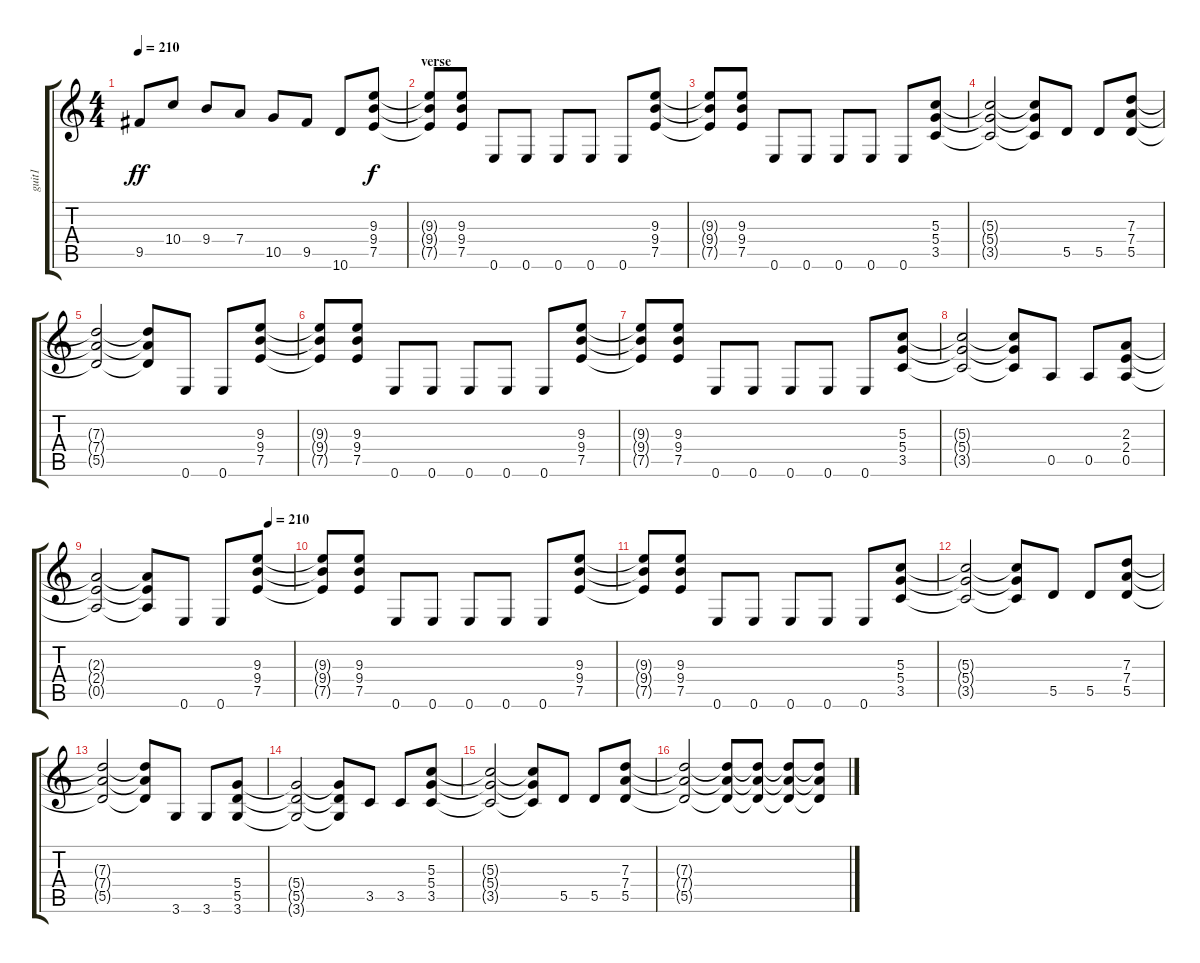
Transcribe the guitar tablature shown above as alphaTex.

\track ("guit1" "guit1") {instrument acousticguitarsteel}
\staff {score tabs}
\tuning (E4 B3 G3 D3 A2 E2) {hide}
\ts (4 4)
\tempo 210
\clef g2
\ks c
9.5{t}.8{dy ff} 10.4.8 9.4.8 7.4.8 10.5.8 9.5.8 10.6.8 (9.3 9.4 7.5).8{dy f} |
\section ("" "verse")
(9.3{t} 9.4{t} 7.5{t}).8 (9.3 9.4 7.5).8 0.6.8 0.6.8 0.6.8 0.6.8 0.6.8 (9.3 9.4 7.5).8 |
(9.3{t} 9.4{t} 7.5{t}).8 (9.3 9.4 7.5).8 0.6.8 0.6.8 0.6.8 0.6.8 0.6.8 (5.3 5.4 3.5).8 |
(5.3{t} 5.4{t} 3.5{t}).2 (5.3{t} 5.4{t} 3.5{t}).8 5.5.8 5.5.8 (7.3 7.4 5.5).8 |
(7.3{t} 7.4{t} 5.5{t}).2 (7.3{t} 7.4{t} 5.5{t}).8 0.6.8 0.6.8 (9.3 9.4 7.5).8 |
(9.3{t} 9.4{t} 7.5{t}).8 (9.3 9.4 7.5).8 0.6.8 0.6.8 0.6.8 0.6.8 0.6.8 (9.3 9.4 7.5).8 |
(9.3{t} 9.4{t} 7.5{t}).8 (9.3 9.4 7.5).8 0.6.8 0.6.8 0.6.8 0.6.8 0.6.8 (5.3 5.4 3.5).8 |
(5.3{t} 5.4{t} 3.5{t}).2 (5.3{t} 5.4{t} 3.5{t}).8 0.5.8 0.5.8 (2.3 2.4 0.5).8 |
\tempo (210 0.875)
(2.3{t} 2.4{t} 0.5{t}).2 (2.3{t} 2.4{t} 0.5{t}).8 0.6.8 0.6.8 (9.3 9.4 7.5).8{instrument distortionguitar} |
(9.3{t} 9.4{t} 7.5{t}).8 (9.3 9.4 7.5).8 0.6.8 0.6.8 0.6.8 0.6.8 0.6.8 (9.3 9.4 7.5).8 |
(9.3{t} 9.4{t} 7.5{t}).8 (9.3 9.4 7.5).8 0.6.8 0.6.8 0.6.8 0.6.8 0.6.8 (5.3 5.4 3.5).8 |
(5.3{t} 5.4{t} 3.5{t}).2 (5.3{t} 5.4{t} 3.5{t}).8 5.5.8 5.5.8 (7.3 7.4 5.5).8 |
(7.3{t} 7.4{t} 5.5{t}).2 (7.3{t} 7.4{t} 5.5{t}).8 3.6.8 3.6.8 (5.4 5.5 3.6).8 |
(5.4{t} 5.5{t} 3.6{t}).2 (5.4{t} 5.5{t} 3.6{t}).8 3.5.8 3.5.8 (5.3 5.4 3.5).8 |
(5.3{t} 5.4{t} 3.5{t}).2 (5.3{t} 5.4{t} 3.5{t}).8 5.5.8 5.5.8 (7.3 7.4 5.5).8 |
(7.3{t} 7.4{t} 5.5{t}).2 (7.3{t} 7.4{t} 5.5{t}).8 (7.3{t} 7.4{t} 5.5{t}).8 (7.3{t} 7.4{t} 5.5{t}).8 (7.3{t} 7.4{t} 5.5{t}).8
